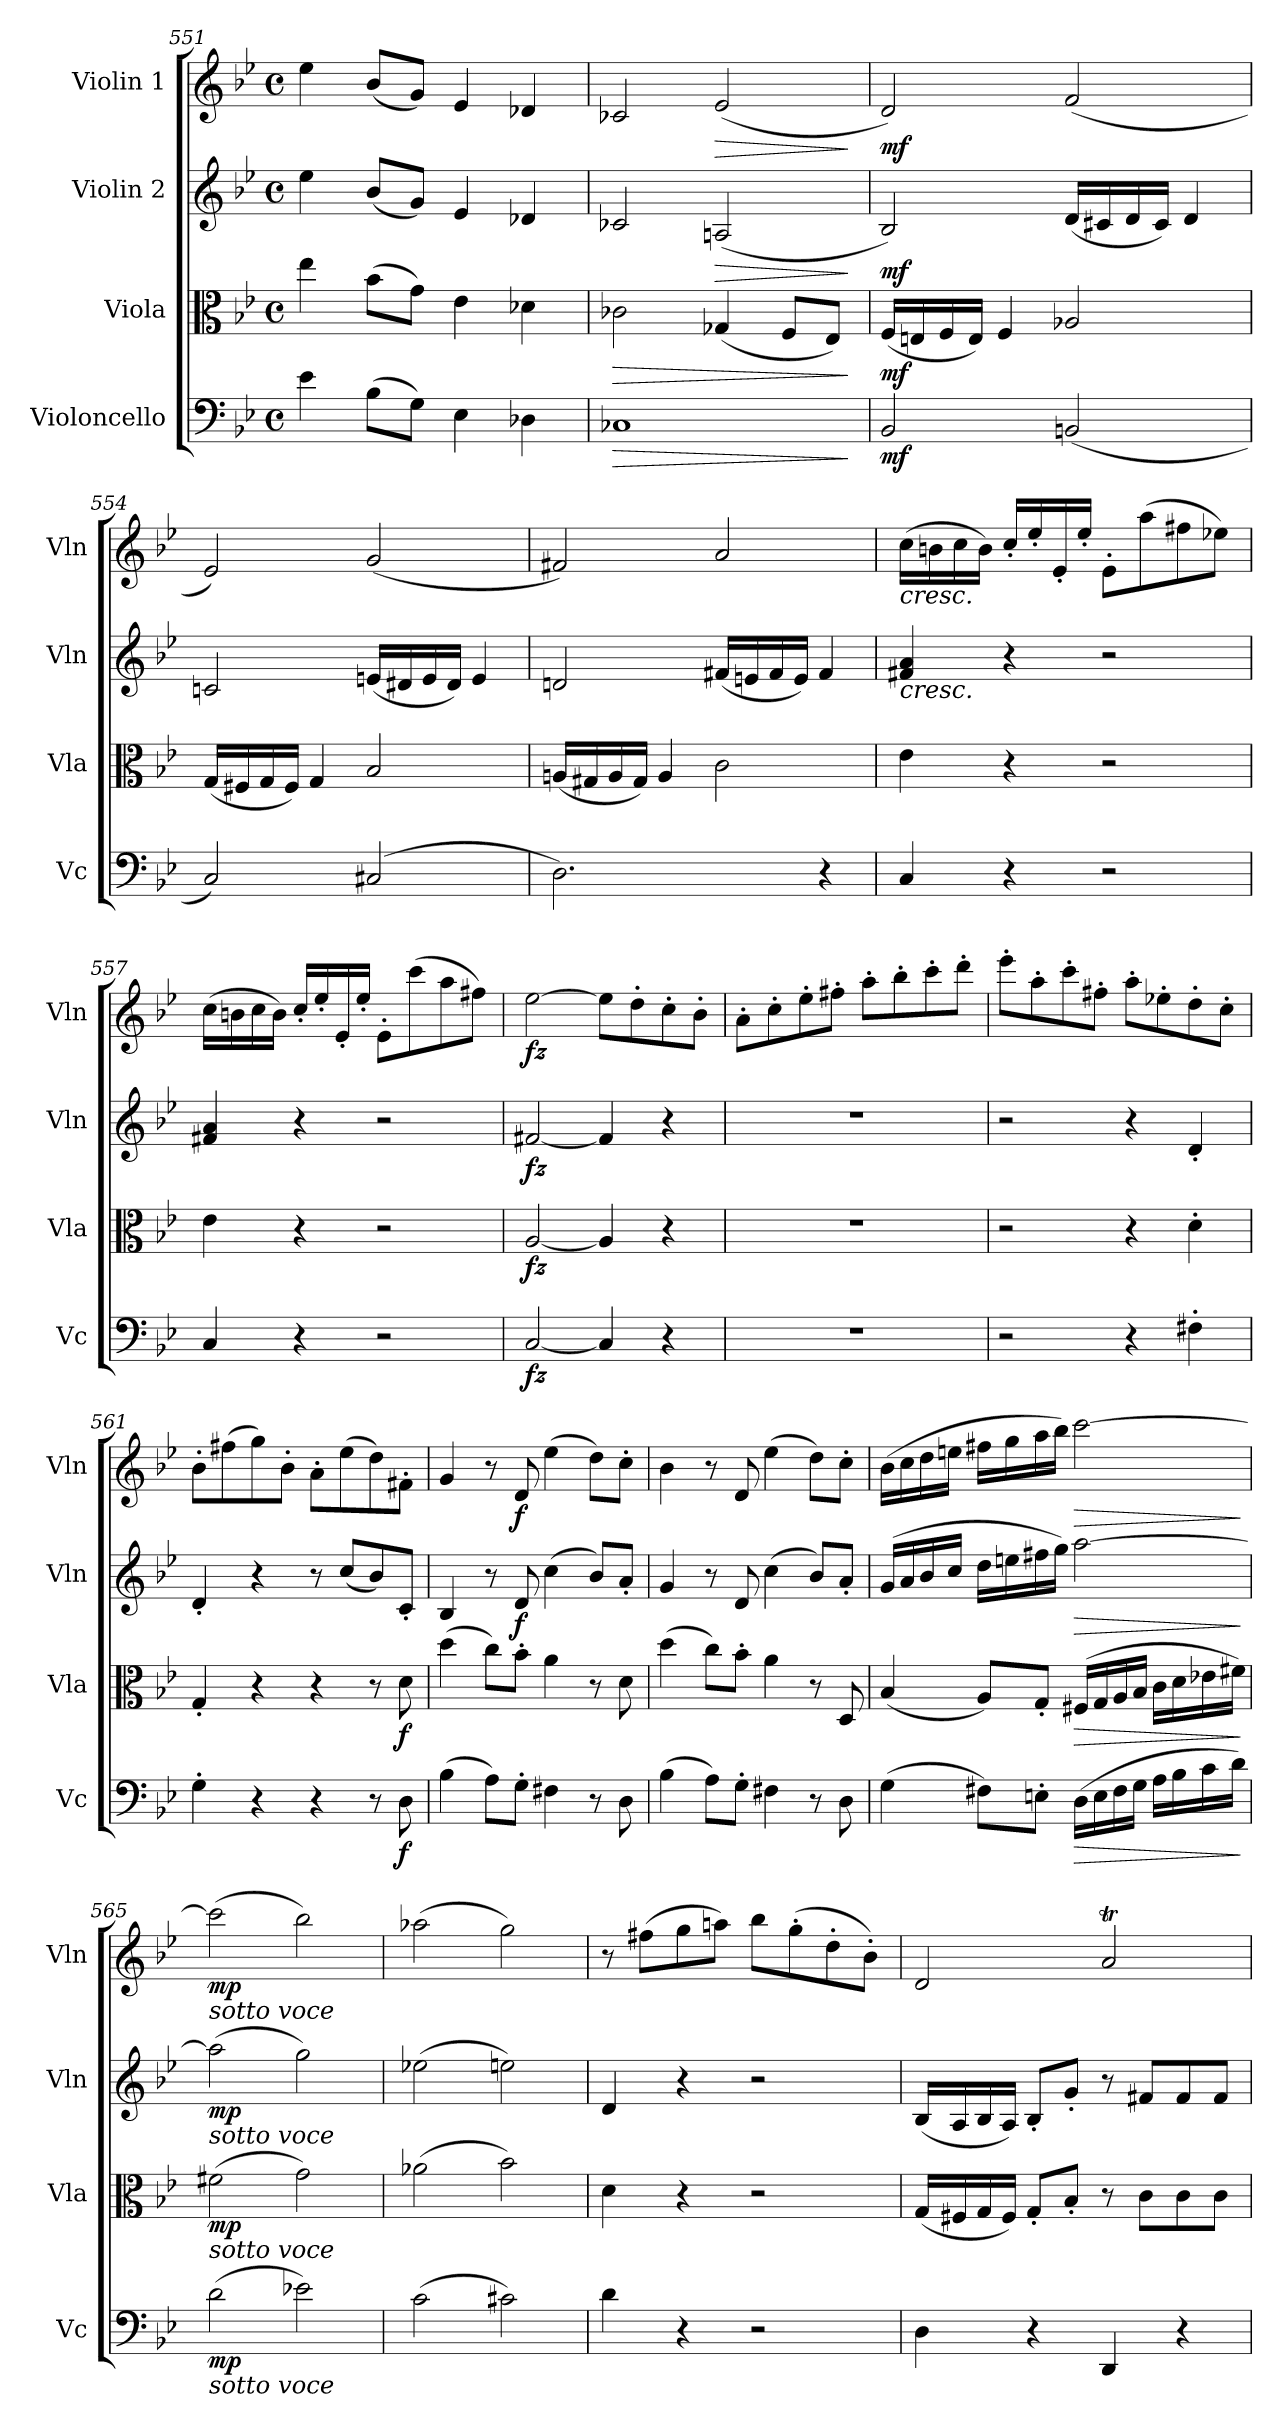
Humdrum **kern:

**kern	**dynam	**kern	**dynam	**kern	**dynam	**kern	**dynam
*part4	*part4	*part3	*part3	*part2	*part2	*part1	*part1
*staff4	*staff4	*staff3	*staff3	*staff2	*staff2	*staff1	*staff1
*I"Violoncello	*	*I"Viola	*	*I"Violin 2	*	*I"Violin 1	*
*I'Vc	*	*I'Vla	*	*I'Vln	*	*I'Vln	*
*clefF4	*	*clefC3	*	*clefG2	*	*clefG2	*
*k[b-e-]	*	*k[b-e-]	*	*k[b-e-]	*	*k[b-e-]	*
*M4/4	*	*M4/4	*	*M4/4	*	*M4/4	*
*met(c)	*	*met(c)	*	*met(c)	*	*met(c)	*
=551	=551	=551	=551	=551	=551	=551	=551
4e-\	.	4ee-\	.	4ee-\	.	4ee-\	.
(>8B-\L	.	(>8b-\L	.	(<8b-/L	.	(<8b-/L	.
8G\J)	.	8g\J)	.	8g/J)	.	8g/J)	.
4E-\	.	4e-\	.	4e-/	.	4e-/	.
4D-X\	.	4d-X\	.	4d-X/	.	4d-X/	.
!!LO:LB:g=z
=552	=552	=552	=552	=552	=552	=552	=552
!	!LO:HP:b	!	!LO:HP:b	!	!	!	!
1C-X	>	2c-X\	>	2c-X/	.	2c-X/	.
!	!	!	!	!	!LO:HP:b	!	!LO:HP:b
.	.	(<4G-X/	.	(<2An/	>	(<2e-/	>
.	.	8F/L	.	.	.	.	.
.	.	8E-/J)	.	.	.	.	.
.	]	.	]	.	]	.	]
=553	=553	=553	=553	=553	=553	=553	=553
!	!LO:DY:b	!	!LO:DY:b	!	!LO:DY:b	!	!LO:DY:b
2BB-/	mf	(<16F/LL	mf	2B-/)	mf	2d/)	mf
.	.	16En/	.	.	.	.	.
.	.	16F/	.	.	.	.	.
.	.	16E/JJ)	.	.	.	.	.
.	.	4F/	.	.	.	.	.
(<2BBn/	.	2A-X/	.	(<16d/LL	.	(<2f/	.
.	.	.	.	16c#X/	.	.	.
.	.	.	.	16d/	.	.	.
.	.	.	.	16c#/JJ)	.	.	.
.	.	.	.	4d/	.	.	.
=554	=554	=554	=554	=554	=554	=554	=554
2C/)	.	(<16G/LL	.	2cn/	.	2e-/)	.
.	.	16F#X/	.	.	.	.	.
.	.	16G/	.	.	.	.	.
.	.	16F#/JJ)	.	.	.	.	.
.	.	4G/	.	.	.	.	.
(<2C#X/	.	2B-/	.	(<16en/LL	.	(<2g/	.
.	.	.	.	16d#X/	.	.	.
.	.	.	.	16e/	.	.	.
.	.	.	.	16d#/JJ)	.	.	.
.	.	.	.	4e/	.	.	.
!!LO:PB:g=z
=555	=555	=555	=555	=555	=555	=555	=555
2.D\)	.	(<16An/LL	.	2dn/	.	2f#X/)	.
.	.	16G#X/	.	.	.	.	.
.	.	16A/	.	.	.	.	.
.	.	16G#/JJ)	.	.	.	.	.
.	.	4A/	.	.	.	.	.
.	.	2c\	.	(<16f#X/LL	.	2a/	.
.	.	.	.	16en/	.	.	.
.	.	.	.	16f#/	.	.	.
.	.	.	.	16e/JJ)	.	.	.
4r	.	.	.	4f#/	.	.	.
=556	=556	=556	=556	=556	=556	=556	=556
!	!	!	!	!	!	!LO:TX:b:i:t=cresc.	!
!	!	!	!	!LO:TX:b:i:t=cresc.	!	!	!
4C/	.	4e-\	.	4f#X/ 4a/	.	(>16cc\LL	.
.	.	.	.	.	.	16bn\	.
.	.	.	.	.	.	16cc\	.
.	.	.	.	.	.	16b\JJ)	.
4r	.	4r	.	4r	.	16cc'/LL	.
.	.	.	.	.	.	16ee-'/	.
.	.	.	.	.	.	16e-'/	.
.	.	.	.	.	.	16ee-'/JJ	.
2r	.	2r	.	2r	.	8e-'\L	.
.	.	.	.	.	.	(>8aa\	.
.	.	.	.	.	.	8ff#X\	.
.	.	.	.	.	.	8ee-X\J)	.
=557	=557	=557	=557	=557	=557	=557	=557
4C/	.	4e-\	.	4f#X/ 4a/	.	(>16cc\LL	.
.	.	.	.	.	.	16bn\	.
.	.	.	.	.	.	16cc\	.
.	.	.	.	.	.	16b\JJ)	.
4r	.	4r	.	4r	.	16cc'/LL	.
.	.	.	.	.	.	16ee-'/	.
.	.	.	.	.	.	16e-'/	.
.	.	.	.	.	.	16ee-'/JJ	.
2r	.	2r	.	2r	.	8e-'\L	.
.	.	.	.	.	.	(>8ccc\	.
.	.	.	.	.	.	8aa\	.
.	.	.	.	.	.	8ff#X\J)	.
!!LO:LB:g=z
=558	=558	=558	=558	=558	=558	=558	=558
!	!LO:DY:b	!	!LO:DY:b	!	!LO:DY:b	!	!LO:DY:b
[2C/	fz	[2A/	fz	[2f#X/	fz	[2ee-\	fz
4C/]	.	4A/]	.	4f#/]	.	8ee-\L]	.
.	.	.	.	.	.	8dd'\	.
4r	.	4r	.	4r	.	8cc'\	.
.	.	.	.	.	.	8b-'\J	.
=559	=559	=559	=559	=559	=559	=559	=559
1r	.	1r	.	1r	.	8a'\L	.
.	.	.	.	.	.	8cc'\	.
.	.	.	.	.	.	8ee-'\	.
.	.	.	.	.	.	8ff#X'\J	.
.	.	.	.	.	.	8aa'\L	.
.	.	.	.	.	.	8bb-'\	.
.	.	.	.	.	.	8ccc'\	.
.	.	.	.	.	.	8ddd'\J	.
=560	=560	=560	=560	=560	=560	=560	=560
2r	.	2r	.	2r	.	8eee-'\L	.
.	.	.	.	.	.	8aa'\	.
.	.	.	.	.	.	8ccc'\	.
.	.	.	.	.	.	8ff#X'\J	.
4r	.	4r	.	4r	.	8aa'\L	.
.	.	.	.	.	.	8ee-X'\	.
4F#X'\	.	4d'\	.	4d'/	.	8dd'\	.
.	.	.	.	.	.	8cc'\J	.
=561	=561	=561	=561	=561	=561	=561	=561
4G'\	.	4G'/	.	4d'/	.	8b-'\L	.
.	.	.	.	.	.	(>8ff#X\	.
4r	.	4r	.	4r	.	8gg\)	.
.	.	.	.	.	.	8b-'\J	.
4r	.	4r	.	8r	.	8a'\L	.
.	.	.	.	(<8cc/L	.	(>8ee-\	.
8r	.	8r	.	8b-/)	.	8dd\)	.
!	!LO:DY:b	!	!LO:DY:b	!	!	!	!
8D\	f	8d\	f	8c'/J	.	8f#X'\J	.
!!LO:LB:g=z
=562	=562	=562	=562	=562	=562	=562	=562
(>4B-\	.	(>4dd\	.	4B-/	.	4g/	.
8A\L)	.	8cc\L)	.	8r	.	8r	.
!	!	!	!	!	!LO:DY:b	!	!LO:DY:b
8G'\J	.	8b-'\J	.	8d/	f	8d/	f
4F#X\	.	4a\	.	(>4cc\	.	(>4ee-\	.
8r	.	8r	.	8b-/L)	.	8dd\L)	.
8D\	.	8d\	.	8a'/J	.	8cc'\J	.
=563	=563	=563	=563	=563	=563	=563	=563
(>4B-\	.	(>4dd\	.	4g/	.	4b-\	.
8A\L)	.	8cc\L)	.	8r	.	8r	.
8G'\J	.	8b-'\J	.	8d/	.	8d/	.
4F#X\	.	4a\	.	(>4cc\	.	(>4ee-\	.
8r	.	8r	.	8b-/L)	.	8dd\L)	.
8D\	.	8D/	.	8a'/J	.	8cc'\J	.
=564	=564	=564	=564	=564	=564	=564	=564
(>4G\	.	(<4B-/	.	(>16g/LL	.	(>16b-\LL	.
.	.	.	.	16a/	.	16cc\	.
.	.	.	.	16b-/	.	16dd\	.
.	.	.	.	16cc/JJ	.	16een\JJ	.
8F#X\L)	.	8A/L)	.	16dd\LL	.	16ff#X\LL	.
.	.	.	.	16een\	.	16gg\	.
8En'\J	.	8G'/J	.	16ff#X\	.	16aa\	.
.	.	.	.	16gg\JJ)	.	16bb-\JJ)	.
!	!LO:HP:b	!	!LO:HP:b	!	!LO:HP:b	!	!LO:HP:b
(>16D\LL	>	(>16F#X/LL	>	[2aa\	>	[2ccc\	>
16E\	.	16G/	.	.	.	.	.
16F#\	.	16A/	.	.	.	.	.
16G\JJ	.	16B-/JJ	.	.	.	.	.
16A\LL	.	16c\LL	.	.	.	.	.
16B-\	.	16d\	.	.	.	.	.
16c\	.	16e-X\	.	.	.	.	.
16d\JJ)	.	16f#X\JJ)	.	.	.	.	.
.	]	.	]	.	]	.	]
!!LO:LB:g=z
=565	=565	=565	=565	=565	=565	=565	=565
!	!	!	!	!	!	!LO:TX:b:i:t=sotto voce	!
!	!	!	!	!LO:TX:b:i:t=sotto voce	!	!	!
!	!	!LO:TX:b:i:t=sotto voce	!	!	!	!	!
!LO:TX:b:i:t=sotto voce	!	!	!	!	!	!	!
!	!LO:DY:b	!	!LO:DY:b	!	!LO:DY:b	!	!LO:DY:b
(>2d\	mp	(>2f#X\	mp	(>2aa\]	mp	(>2ccc\]	mp
2e-X\)	.	2g\)	.	2gg\)	.	2bb-\)	.
=566	=566	=566	=566	=566	=566	=566	=566
(>2c\	.	(>2a-X\	.	(>2ee-X\	.	(>2aa-X\	.
2c#X\)	.	2b-\)	.	2een\)	.	2gg\)	.
=567	=567	=567	=567	=567	=567	=567	=567
4d\	.	4d\	.	4d/	.	8r	.
.	.	.	.	.	.	(>8ff#X\L	.
4r	.	4r	.	4r	.	8gg\	.
.	.	.	.	.	.	8aan\J)	.
2r	.	2r	.	2r	.	8bb-\L	.
.	.	.	.	.	.	(>8gg'\	.
.	.	.	.	.	.	8dd'\	.
.	.	.	.	.	.	8b-'\J)	.
=568	=568	=568	=568	=568	=568	=568	=568
4D\	.	(<16G/LL	.	(<16B-/LL	.	2d/	.
.	.	16F#X/	.	16A/	.	.	.
.	.	16G/	.	16B-/	.	.	.
.	.	16F#/JJ)	.	16A/JJ)	.	.	.
4r	.	8G'/L	.	8B-'/L	.	.	.
.	.	8B-'/J	.	8g'/J	.	.	.
4DD/	.	8r	.	8r	.	2at/	.
.	.	8c\L	.	8f#X/L	.	.	.
4r	.	8c\	.	8f#/	.	.	.
.	.	8c\J	.	8f#/J	.	.	.
=	=	=	=	=	=	=	=
*-	*-	*-	*-	*-	*-	*-	*-
